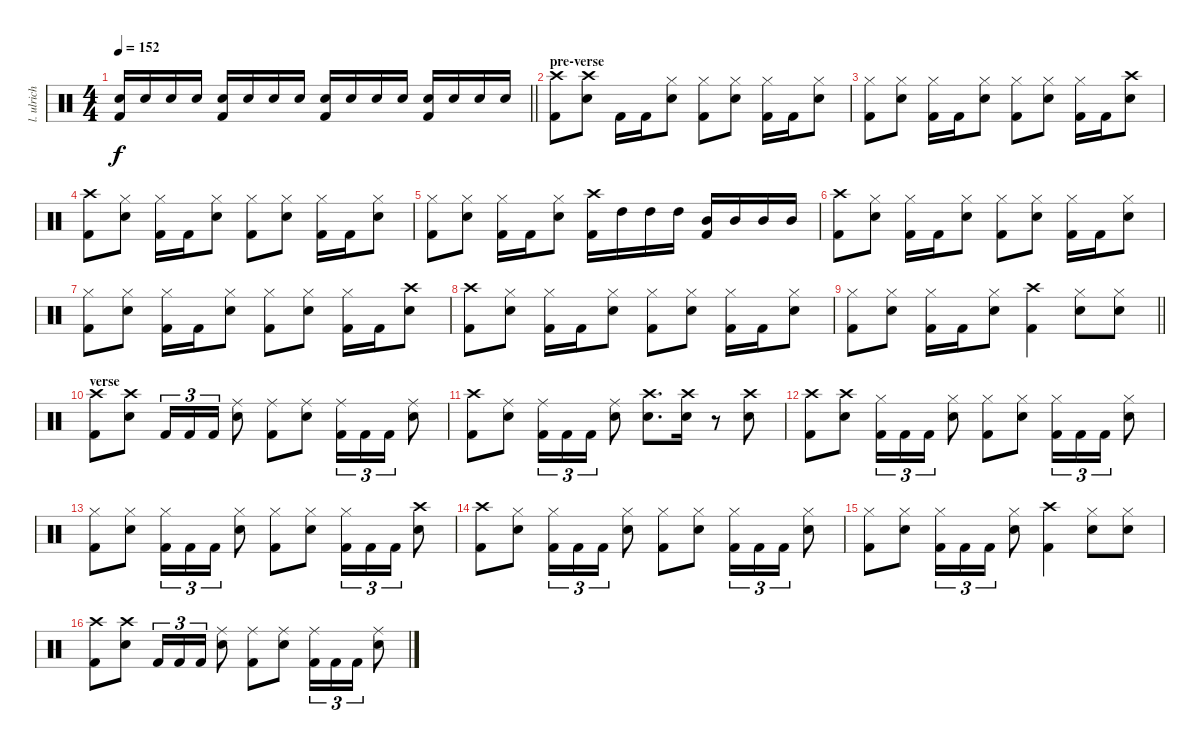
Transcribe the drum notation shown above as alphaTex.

\track ("l. ulrich - drums" "l. ulrich ") {instrument percussion}
\staff {score}
\articulation defaults
\ts (4 4)
\tempo 152
\clef neutral
\barLineRight lightlight
\ks c
("Snare (hit) 2" "Kick (hit) 2").16{dy f} "Snare (hit) 2".16 "Snare (hit) 2".16 "Snare (hit) 2".16 ("Snare (hit) 2" "Kick (hit) 2").16 "Snare (hit) 2".16 "Snare (hit) 2".16 "Snare (hit) 2".16 ("Snare (hit) 2" "Kick (hit) 2").16 "Snare (hit) 2".16 "Snare (hit) 2".16 "Snare (hit) 2".16 ("Snare (hit) 2" "Kick (hit) 2").16 "Snare (hit) 2".16 "Snare (hit) 2".16 "Snare (hit) 2".16 |
\section ("" "pre-verse")
("Crash high (hit)" "Kick (hit) 2").8 ("Crash high (hit)" "Snare (hit) 2").8 "Kick (hit) 2".16 "Kick (hit) 2".16 ("Hi-Hat (closed)" "Snare (hit) 2").8 ("Hi-Hat (closed)" "Kick (hit) 2").8 ("Hi-Hat (closed)" "Snare (hit) 2").8 ("Hi-Hat (closed)" "Kick (hit) 2").16 "Kick (hit) 2".16 ("Hi-Hat (closed)" "Snare (hit) 2").8 |
("Hi-Hat (closed)" "Kick (hit) 2").8 ("Hi-Hat (closed)" "Snare (hit) 2").8 ("Hi-Hat (closed)" "Kick (hit) 2").16 "Kick (hit) 2".16 ("Hi-Hat (closed)" "Snare (hit) 2").8 ("Hi-Hat (closed)" "Kick (hit) 2").8 ("Hi-Hat (closed)" "Snare (hit) 2").8 ("Hi-Hat (closed)" "Kick (hit) 2").16 "Kick (hit) 2".16 ("Crash high (hit)" "Snare (hit) 2").8 |
("Crash high (hit)" "Kick (hit) 2").8 ("Hi-Hat (closed)" "Snare (hit) 2").8 ("Hi-Hat (closed)" "Kick (hit) 2").16 "Kick (hit) 2".16 ("Hi-Hat (closed)" "Snare (hit) 2").8 ("Hi-Hat (closed)" "Kick (hit) 2").8 ("Hi-Hat (closed)" "Snare (hit) 2").8 ("Hi-Hat (closed)" "Kick (hit) 2").16 "Kick (hit) 2".16 ("Hi-Hat (closed)" "Snare (hit) 2").8 |
("Hi-Hat (closed)" "Kick (hit) 2").8 ("Hi-Hat (closed)" "Snare (hit) 2").8 ("Hi-Hat (closed)" "Kick (hit) 2").16 "Kick (hit) 2".16 ("Hi-Hat (closed)" "Snare (hit) 2").8 ("Crash high (hit)" "Kick (hit) 2").16 "High Tom (hit)".16 "High Tom (hit)".16 "High Tom (hit)".16 ("Mid Tom (hit)" "Kick (hit) 2").16 "Mid Tom (hit)".16 "Mid Tom (hit)".16 "Mid Tom (hit)".16 |
("Crash high (hit)" "Kick (hit) 2").8 ("Hi-Hat (closed)" "Snare (hit) 2").8 ("Hi-Hat (closed)" "Kick (hit) 2").16 "Kick (hit) 2".16 ("Hi-Hat (closed)" "Snare (hit) 2").8 ("Hi-Hat (closed)" "Kick (hit) 2").8 ("Hi-Hat (closed)" "Snare (hit) 2").8 ("Hi-Hat (closed)" "Kick (hit) 2").16 "Kick (hit) 2".16 ("Hi-Hat (closed)" "Snare (hit) 2").8 |
("Hi-Hat (closed)" "Kick (hit) 2").8 ("Hi-Hat (closed)" "Snare (hit) 2").8 ("Hi-Hat (closed)" "Kick (hit) 2").16 "Kick (hit) 2".16 ("Hi-Hat (closed)" "Snare (hit) 2").8 ("Hi-Hat (closed)" "Kick (hit) 2").8 ("Hi-Hat (closed)" "Snare (hit) 2").8 ("Hi-Hat (closed)" "Kick (hit) 2").16 "Kick (hit) 2".16 ("Crash high (hit)" "Snare (hit) 2").8 |
("Crash high (hit)" "Kick (hit) 2").8 ("Hi-Hat (closed)" "Snare (hit) 2").8 ("Hi-Hat (closed)" "Kick (hit) 2").16 "Kick (hit) 2".16 ("Hi-Hat (closed)" "Snare (hit) 2").8 ("Hi-Hat (closed)" "Kick (hit) 2").8 ("Hi-Hat (closed)" "Snare (hit) 2").8 ("Hi-Hat (closed)" "Kick (hit) 2").16 "Kick (hit) 2".16 ("Hi-Hat (closed)" "Snare (hit) 2").8 |
\barLineRight lightlight
("Hi-Hat (closed)" "Kick (hit) 2").8 ("Hi-Hat (closed)" "Snare (hit) 2").8 ("Hi-Hat (closed)" "Kick (hit) 2").16 "Kick (hit) 2".16 ("Hi-Hat (closed)" "Snare (hit) 2").8 ("Crash high (hit)" "Kick (hit) 2").4 ("Hi-Hat (closed)" "Snare (hit) 2").8 ("Hi-Hat (closed)" "Snare (hit) 2").8 |
\section ("" "verse")
("Crash high (hit)" "Kick (hit) 2").8 ("Crash high (hit)" "Snare (hit) 2").8 "Kick (hit) 2".16{tu (3 2)} "Kick (hit) 2".16{tu (3 2)} "Kick (hit) 2".16{tu (3 2)} ("Ride (middle)" "Snare (hit) 2").8 ("Ride (middle)" "Kick (hit) 2").8 ("Ride (middle)" "Snare (hit) 2").8 ("Ride (middle)" "Kick (hit) 2").16{tu (3 2)} "Kick (hit) 2".16{tu (3 2)} "Kick (hit) 2".16{tu (3 2)} ("Ride (middle)" "Snare (hit) 2").8 |
("Crash high (hit)" "Kick (hit) 2").8 ("Ride (middle)" "Snare (hit) 2").8 ("Ride (middle)" "Kick (hit) 2").16{tu (3 2)} "Kick (hit) 2".16{tu (3 2)} "Kick (hit) 2".16{tu (3 2)} ("Ride (middle)" "Snare (hit) 2").8 ("Crash high (hit)" "Snare (hit) 2").8{d} ("Crash high (hit)" "Snare (hit) 2").16 r.8 ("Crash high (hit)" "Snare (hit) 2").8 |
("Crash high (hit)" "Kick (hit) 2").8 ("Crash high (hit)" "Snare (hit) 2").8 ("Hi-Hat (closed)" "Kick (hit) 2").16{tu (3 2)} "Kick (hit) 2".16{tu (3 2)} "Kick (hit) 2".16{tu (3 2)} ("Hi-Hat (closed)" "Snare (hit) 2").8 ("Hi-Hat (closed)" "Kick (hit) 2").8 ("Hi-Hat (closed)" "Snare (hit) 2").8 ("Hi-Hat (closed)" "Kick (hit) 2").16{tu (3 2)} "Kick (hit) 2".16{tu (3 2)} "Kick (hit) 2".16{tu (3 2)} ("Hi-Hat (closed)" "Snare (hit) 2").8 |
("Hi-Hat (closed)" "Kick (hit) 2").8 ("Hi-Hat (closed)" "Snare (hit) 2").8 ("Hi-Hat (closed)" "Kick (hit) 2").16{tu (3 2)} "Kick (hit) 2".16{tu (3 2)} "Kick (hit) 2".16{tu (3 2)} ("Hi-Hat (closed)" "Snare (hit) 2").8 ("Hi-Hat (closed)" "Kick (hit) 2").8 ("Hi-Hat (closed)" "Snare (hit) 2").8 ("Hi-Hat (closed)" "Kick (hit) 2").16{tu (3 2)} "Kick (hit) 2".16{tu (3 2)} "Kick (hit) 2".16{tu (3 2)} ("Crash high (hit)" "Snare (hit) 2").8 |
("Crash high (hit)" "Kick (hit) 2").8 ("Hi-Hat (closed)" "Snare (hit) 2").8 ("Hi-Hat (closed)" "Kick (hit) 2").16{tu (3 2)} "Kick (hit) 2".16{tu (3 2)} "Kick (hit) 2".16{tu (3 2)} ("Hi-Hat (closed)" "Snare (hit) 2").8 ("Hi-Hat (closed)" "Kick (hit) 2").8 ("Hi-Hat (closed)" "Snare (hit) 2").8 ("Hi-Hat (closed)" "Kick (hit) 2").16{tu (3 2)} "Kick (hit) 2".16{tu (3 2)} "Kick (hit) 2".16{tu (3 2)} ("Hi-Hat (closed)" "Snare (hit) 2").8 |
("Hi-Hat (closed)" "Kick (hit) 2").8 ("Hi-Hat (closed)" "Snare (hit) 2").8 ("Hi-Hat (closed)" "Kick (hit) 2").16{tu (3 2)} "Kick (hit) 2".16{tu (3 2)} "Kick (hit) 2".16{tu (3 2)} ("Hi-Hat (closed)" "Snare (hit) 2").8 ("Crash high (hit)" "Kick (hit) 2").4 ("Hi-Hat (closed)" "Snare (hit) 2").8 ("Hi-Hat (closed)" "Snare (hit) 2").8 |
("Crash high (hit)" "Kick (hit) 2").8 ("Crash high (hit)" "Snare (hit) 2").8 "Kick (hit) 2".16{tu (3 2)} "Kick (hit) 2".16{tu (3 2)} "Kick (hit) 2".16{tu (3 2)} ("Ride (middle)" "Snare (hit) 2").8 ("Ride (middle)" "Kick (hit) 2").8 ("Ride (middle)" "Snare (hit) 2").8 ("Ride (middle)" "Kick (hit) 2").16{tu (3 2)} "Kick (hit) 2".16{tu (3 2)} "Kick (hit) 2".16{tu (3 2)} ("Ride (middle)" "Snare (hit) 2").8
